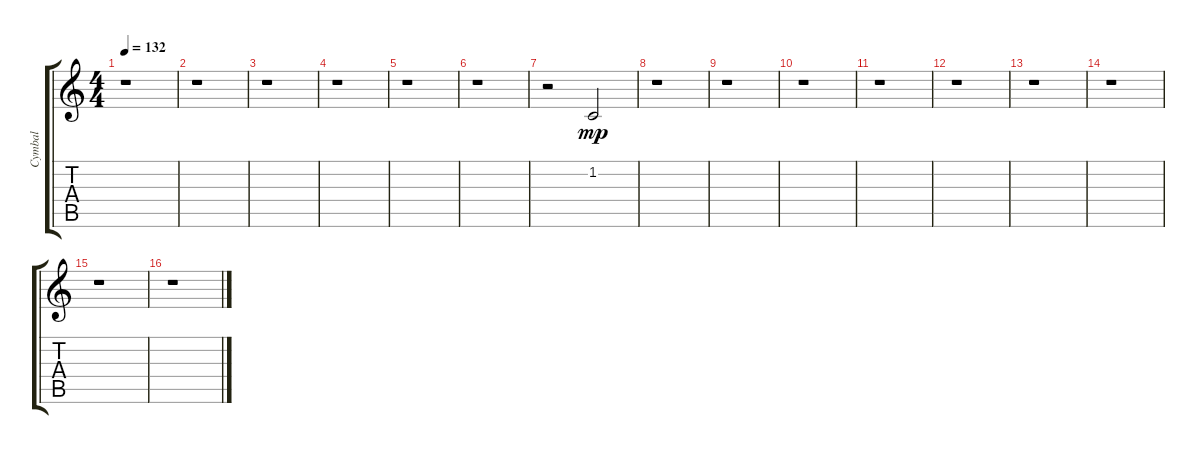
\track ("Cymbal" "Cymbal") {instrument reversecymbal}
\staff {score tabs}
\tuning (E4 B3 G3 D3 A2 E2) {hide}
\ts (4 4)
\tempo 132
\clef g2
\ks c
r.1{dy mp} |
r.1 |
r.1 |
r.1 |
r.1 |
r.1 |
r.2 1.2.2 |
r.1 |
r.1 |
r.1 |
r.1 |
r.1 |
r.1 |
r.1 |
r.1 |
r.1
